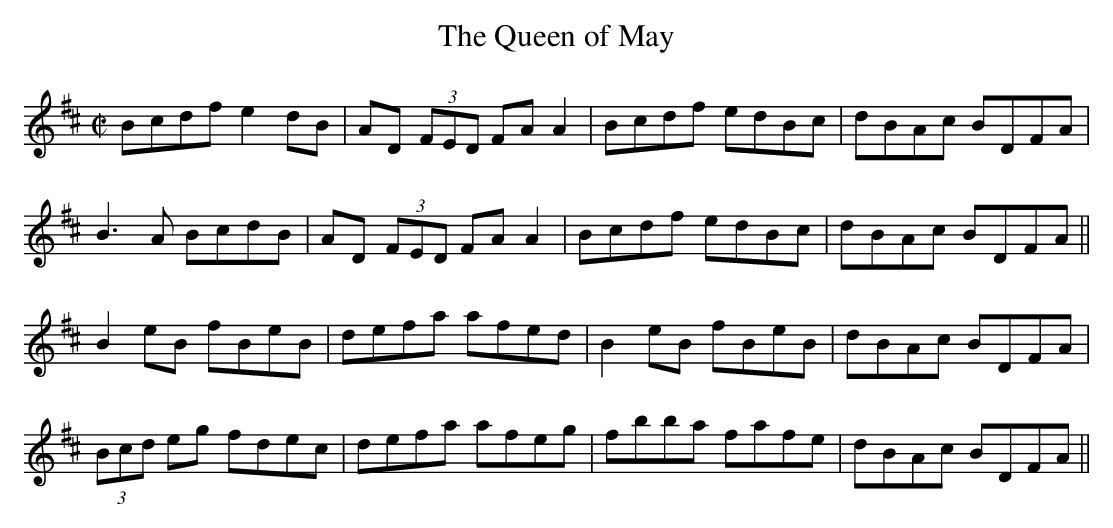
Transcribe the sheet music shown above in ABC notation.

X:1
T:Queen of May, The
M:C|
K:Bm
Bcdf e2dB|AD (3FED FAA2|Bcdf edBc|dBAc BDFA|
B3A BcdB|AD (3FED FAA2|Bcdf edBc|dBAc BDFA||
B2eB fBeB|defa afed|B2eB fBeB|dBAc BDFA|
(3Bcd eg fdec|defa afeg|fbba fafe|dBAc BDFA||
